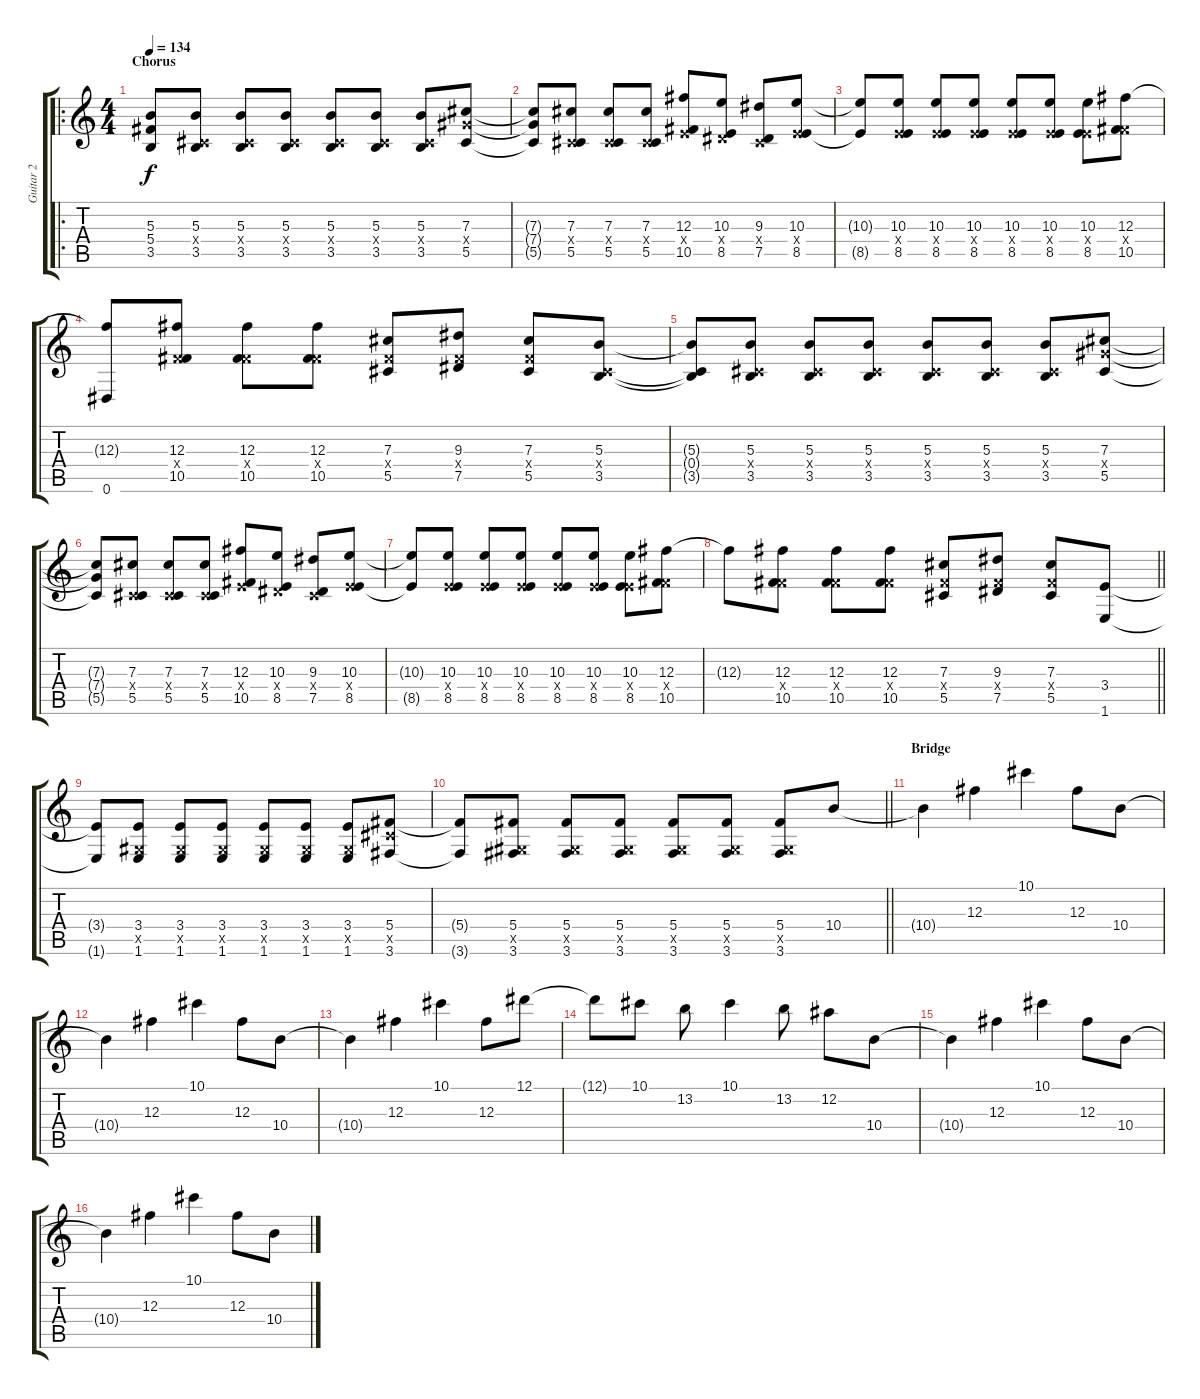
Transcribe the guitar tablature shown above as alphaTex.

\track ("Guitar 2" "Guitar 2") {instrument distortionguitar}
\staff {score tabs}
\tuning (Eb4 Bb3 Gb3 Db3 Ab2 Eb2) {hide}
\ro
\ts (4 4)
\section ("" "Chorus")
\tempo 134
\clef g2
\ks c
(5.3{t} 5.4{t} 3.5{t}).8{dy f} (5.3 0.4{x} 3.5).8 (5.3 0.4{x} 3.5).8 (5.3 0.4{x} 3.5).8 (5.3 0.4{x} 3.5).8 (5.3 0.4{x} 3.5).8 (5.3 0.4{x} 3.5).8 (7.3 7.4{x} 5.5).8 |
(7.3{t} 7.4{t} 5.5{t}).8 (7.3 0.4{x} 5.5).8 (7.3 0.4{x} 5.5).8 (7.3 0.4{x} 5.5).8 (12.3 3.4{x} 10.5).8 (10.3 2.4{x} 8.5).8 (9.3 0.4{x} 7.5).8 (10.3 3.4{x} 8.5).8 |
(10.3{t} 8.5{t}).8 (10.3 3.4{x} 8.5).8 (10.3 3.4{x} 8.5).8 (10.3 3.4{x} 8.5).8 (10.3 3.4{x} 8.5).8 (10.3 3.4{x} 8.5).8 (10.3 3.4{x} 8.5).8 (12.3 5.4{x} 10.5).8 |
(12.3{t} 0.6).8 (12.3 5.4{x} 10.5).8 (12.3 5.4{x} 10.5).8 (12.3 5.4{x} 10.5).8 (7.3 5.4{x} 5.5).8 (9.3 5.4{x} 7.5).8 (7.3 5.4{x} 5.5).8 (5.3 0.4{x} 3.5).8 |
(5.3{t} 0.4{t} 3.5{t}).8 (5.3 0.4{x} 3.5).8 (5.3 0.4{x} 3.5).8 (5.3 0.4{x} 3.5).8 (5.3 0.4{x} 3.5).8 (5.3 0.4{x} 3.5).8 (5.3 0.4{x} 3.5).8 (7.3 7.4{x} 5.5).8 |
(7.3{t} 7.4{t} 5.5{t}).8 (7.3 0.4{x} 5.5).8 (7.3 0.4{x} 5.5).8 (7.3 0.4{x} 5.5).8 (12.3 3.4{x} 10.5).8 (10.3 2.4{x} 8.5).8 (9.3 0.4{x} 7.5).8 (10.3 3.4{x} 8.5).8 |
(10.3{t} 8.5{t}).8 (10.3 3.4{x} 8.5).8 (10.3 3.4{x} 8.5).8 (10.3 3.4{x} 8.5).8 (10.3 3.4{x} 8.5).8 (10.3 3.4{x} 8.5).8 (10.3 3.4{x} 8.5).8 (12.3 5.4{x} 10.5).8 |
\barLineRight lightlight
12.3{t}.8 (12.3 5.4{x} 10.5).8 (12.3 5.4{x} 10.5).8 (12.3 5.4{x} 10.5).8 (7.3 5.4{x} 5.5).8 (9.3 5.4{x} 7.5).8 (7.3 5.4{x} 5.5).8 (3.4 1.6).8 |
(3.4{t} 1.6{t}).8 (3.4 0.5{x} 1.6).8 (3.4 0.5{x} 1.6).8 (3.4 0.5{x} 1.6).8 (3.4 0.5{x} 1.6).8 (3.4 0.5{x} 1.6).8 (3.4 0.5{x} 1.6).8 (5.4 5.5{x} 3.6).8 |
\barLineRight lightlight
(5.4{t} 3.6{t}).8 (5.4 0.5{x} 3.6).8 (5.4 0.5{x} 3.6).8 (5.4 0.5{x} 3.6).8 (5.4 0.5{x} 3.6).8 (5.4 0.5{x} 3.6).8 (5.4 0.5{x} 3.6).8 10.4.8 |
\section ("" "Bridge")
10.4{t}.4 12.3.4 10.1.4 12.3.8 10.4.8 |
10.4{t}.4 12.3.4 10.1.4 12.3.8 10.4.8 |
10.4{t}.4 12.3.4 10.1.4 12.3.8 12.1.8 |
12.1{t}.8 10.1.8 13.2.8 10.1.4 13.2.8 12.2.8 10.4.8 |
10.4{t}.4 12.3.4 10.1.4 12.3.8 10.4.8 |
10.4{t}.4 12.3.4 10.1.4 12.3.8 10.4.8
